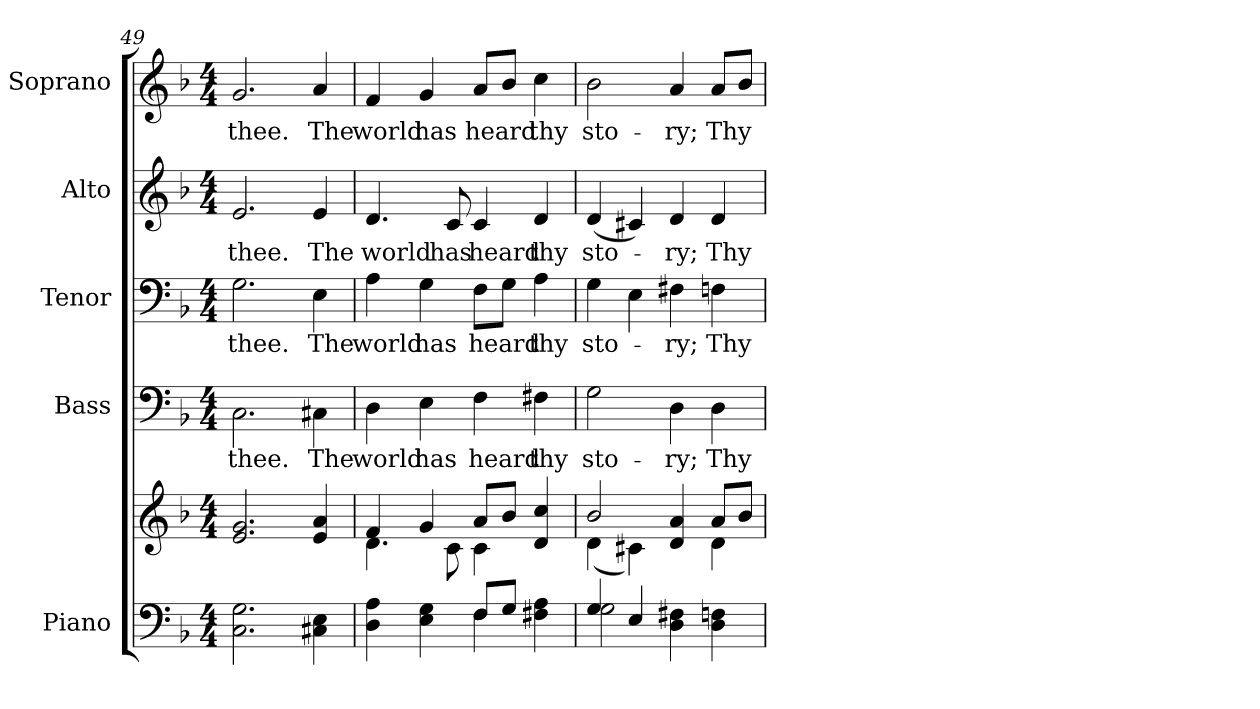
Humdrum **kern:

**kern	**kern	**kern	**text	**kern	**text	**kern	**text	**kern	**text
*part5	*part5	*part4	*part4	*part3	*part3	*part2	*part2	*part1	*part1
*staff6	*staff5	*staff4	*staff4	*staff3	*staff3	*staff2	*staff2	*staff1	*staff1
*I"Piano	*	*I"Bass	*	*I"Tenor	*	*I"Alto	*	*I"Soprano	*
*I'Pno.	*	*I'B.	*	*I'T.	*	*I'A.	*	*I'S.	*
*clefF4	*clefG2	*clefF4	*	*clefF4	*	*clefG2	*	*clefG2	*
*k[b-]	*k[b-]	*k[b-]	*	*k[b-]	*	*k[b-]	*	*k[b-]	*
*F:	*F:	*F:	*	*F:	*	*F:	*	*F:	*
*M4/4	*M4/4	*M4/4	*	*M4/4	*	*M4/4	*	*M4/4	*
=49	=49	=49	=49	=49	=49	=49	=49	=49	=49
!	!	!	!LO:LY:b:color=#000000	!	!	!	!	!	!
!	!	!	!	!	!LO:LY:b:color=#000000	!	!	!	!
!	!	!	!	!	!	!	!LO:LY:b:color=#000000	!	!
!	!	!	!	!	!	!	!	!	!LO:LY:b:color=#000000
2.Ci\ 2.Gi	2.ei/ 2.gi	2.Ci\	thee.	2.Gi\	thee.	2.ei/	thee.	2.gi/	thee.
!	!	!	!LO:LY:b:color=#000000	!	!	!	!	!	!
!	!	!	!	!	!LO:LY:b:color=#000000	!	!	!	!
!	!	!	!	!	!	!	!LO:LY:b:color=#000000	!	!
!	!	!	!	!	!	!	!	!	!LO:LY:b:color=#000000
4C#Xi\ 4Ei	4ei/ 4ai	4C#Xi\	The	4Ei\	The	4ei/	The	4ai/	The
!!LO:PB:g=z
=50	=50	=50	=50	=50	=50	=50	=50	=50	=50
*^	*^	*	*	*	*	*	*	*	*
!	!	!	!	!	!LO:LY:b:color=#000000	!	!	!	!	!	!
!	!	!	!	!	!	!	!LO:LY:b:color=#000000	!	!	!	!
!	!	!	!	!	!	!	!	!	!LO:LY:b:color=#000000	!	!
!	!	!	!	!	!	!	!	!	!	!	!LO:LY:b:color=#000000
4Di\ 4Ai	2ryy	4fi/	4.di\	4Di\	world	4Ai\	world	4.di/	world	4fi/	world
!	!	!	!	!	!LO:LY:b:color=#000000	!	!	!	!	!	!
!	!	!	!	!	!	!	!LO:LY:b:color=#000000	!	!	!	!
!	!	!	!	!	!	!	!	!	!	!	!LO:LY:b:color=#000000
4Ei\ 4Gi	.	4gi/	.	4Ei\	has	4Gi\	has	.	.	4gi/	has
!	!	!	!	!	!	!	!	!	!LO:LY:b:color=#000000	!	!
.	.	.	8ci\	.	.	.	.	8ci/	has	.	.
!	!	!	!	!	!LO:LY:b:color=#000000	!	!	!	!	!	!
!	!	!	!	!	!	!	!LO:LY:b:color=#000000	!	!	!	!
!	!	!	!	!	!	!	!	!	!LO:LY:b:color=#000000	!	!
!	!	!	!	!	!	!	!	!	!	!	!LO:LY:b:color=#000000
8Fi/L	4Fi\	8ai/L	4ci\	4Fi\	heard	8Fi\L	heard	4ci/	heard	8ai/L	heard
8Gi/J	.	8b-i/J	.	.	.	8Gi\J	.	.	.	8b-i/J	.
!	!	!	!	!	!LO:LY:b:color=#000000	!	!	!	!	!	!
!	!	!	!	!	!	!	!LO:LY:b:color=#000000	!	!	!	!
!	!	!	!	!	!	!	!	!	!LO:LY:b:color=#000000	!	!
!	!	!	!	!	!	!	!	!	!	!	!LO:LY:b:color=#000000
4F#Xi\ 4Ai	4ryy	4di/ 4cci	4ryy	4F#Xi\	thy	4Ai\	thy	4di/	thy	4cci\	thy
=51	=51	=51	=51	=51	=51	=51	=51	=51	=51	=51	=51
!	!	!	!	!	!LO:LY:b:color=#000000	!	!	!	!	!	!
!	!	!	!	!	!	!	!LO:LY:b:color=#000000	!	!	!	!
!	!	!	!	!	!	!	!	!	!LO:LY:b:color=#000000	!	!
!	!	!	!	!	!	!	!	!	!	!	!LO:LY:b:color=#000000
4Gi/	2Gi\	2b-i/	(4di\	2Gi\	sto-	4Gi\	sto-	(4di/	sto-	2b-i\	sto-
4Ei/	.	.	4c#Xi\)	.	.	4Ei\	.	4c#Xi/)	.	.	.
!	!	!	!	!	!LO:LY:b:color=#000000	!	!	!	!	!	!
!	!	!	!	!	!	!	!LO:LY:b:color=#000000	!	!	!	!
!	!	!	!	!	!	!	!	!	!LO:LY:b:color=#000000	!	!
!	!	!	!	!	!	!	!	!	!	!	!LO:LY:b:color=#000000
4Di\ 4F#Xi	2ryy	4di/ 4ai	4ryy	4Di\	-ry;	4F#Xi\	-ry;	4di/	-ry;	4ai/	-ry;
!	!	!	!	!	!LO:LY:b:color=#000000	!	!	!	!	!	!
!	!	!	!	!	!	!	!LO:LY:b:color=#000000	!	!	!	!
!	!	!	!	!	!	!	!	!	!LO:LY:b:color=#000000	!	!
!	!	!	!	!	!	!	!	!	!	!	!LO:LY:b:color=#000000
4Di\ 4Fni	.	8ai/L	4di\	4Di\	Thy	4Fni\	Thy	4di/	Thy	8ai/L	Thy
.	.	8b-i/J	.	.	.	.	.	.	.	8b-i/J	.
*v	*v	*	*	*	*	*	*	*	*	*	*
*	*v	*v	*	*	*	*	*	*	*	*
=	=	=	=	=	=	=	=	=	=
*-	*-	*-	*-	*-	*-	*-	*-	*-	*-
